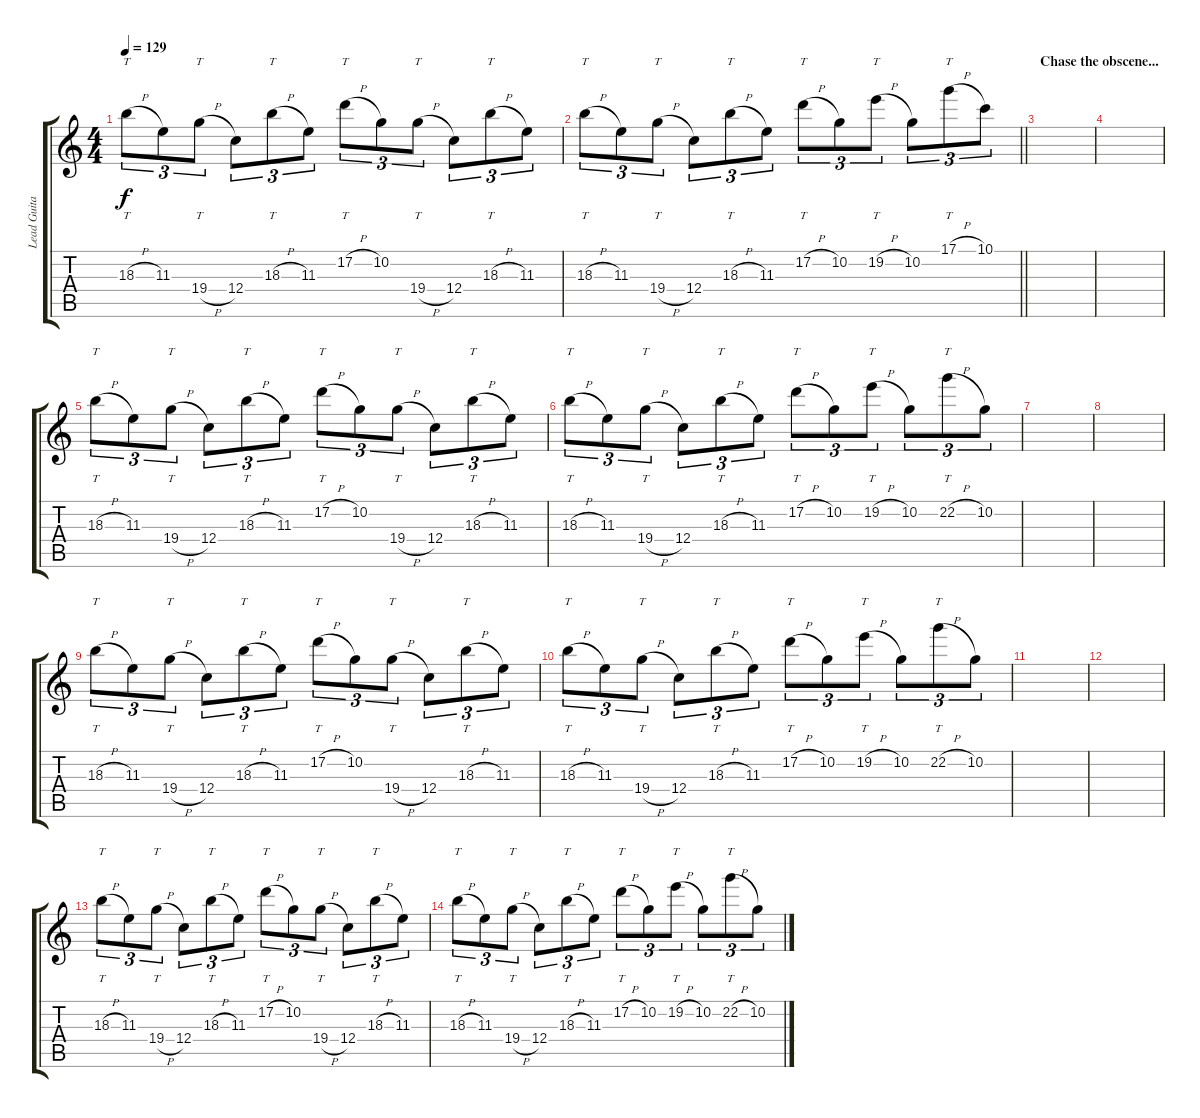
\track ("Lead Guitar 1" "Lead Guita") {instrument distortionguitar}
\staff {score tabs}
\tuning (D4 A3 F3 C3 G2 C2) {hide}
\ts (4 4)
\tempo 129
\clef g2
\ks c
18.3{h}.8{tt tu (3 2) dy f} 11.3.8{tu (3 2)} 19.4{h}.8{tt tu (3 2)} 12.4.8{tu (3 2)} 18.3{h}.8{tt tu (3 2)} 11.3.8{tu (3 2)} 17.2{h}.8{tt tu (3 2)} 10.2.8{tu (3 2)} 19.4{h}.8{tt tu (3 2)} 12.4.8{tu (3 2)} 18.3{h}.8{tt tu (3 2)} 11.3.8{tu (3 2)} |
\barLineRight lightlight
18.3{h}.8{tt tu (3 2)} 11.3.8{tu (3 2)} 19.4{h}.8{tt tu (3 2)} 12.4.8{tu (3 2)} 18.3{h}.8{tt tu (3 2)} 11.3.8{tu (3 2)} 17.2{h}.8{tt tu (3 2)} 10.2.8{tu (3 2)} 19.2{h}.8{tt tu (3 2)} 10.2.8{tu (3 2)} 17.1{h}.8{tt tu (3 2)} 10.1.8{tu (3 2)} |
\section ("" "Chase the obscene...")
|
|
18.3{h}.8{tt tu (3 2)} 11.3.8{tu (3 2)} 19.4{h}.8{tt tu (3 2)} 12.4.8{tu (3 2)} 18.3{h}.8{tt tu (3 2)} 11.3.8{tu (3 2)} 17.2{h}.8{tt tu (3 2)} 10.2.8{tu (3 2)} 19.4{h}.8{tt tu (3 2)} 12.4.8{tu (3 2)} 18.3{h}.8{tt tu (3 2)} 11.3.8{tu (3 2)} |
18.3{h}.8{tt tu (3 2)} 11.3.8{tu (3 2)} 19.4{h}.8{tt tu (3 2)} 12.4.8{tu (3 2)} 18.3{h}.8{tt tu (3 2)} 11.3.8{tu (3 2)} 17.2{h}.8{tt tu (3 2)} 10.2.8{tu (3 2)} 19.2{h}.8{tt tu (3 2)} 10.2.8{tu (3 2)} 22.2{h}.8{tt tu (3 2)} 10.2.8{tu (3 2)} |
|
|
18.3{h}.8{tt tu (3 2)} 11.3.8{tu (3 2)} 19.4{h}.8{tt tu (3 2)} 12.4.8{tu (3 2)} 18.3{h}.8{tt tu (3 2)} 11.3.8{tu (3 2)} 17.2{h}.8{tt tu (3 2)} 10.2.8{tu (3 2)} 19.4{h}.8{tt tu (3 2)} 12.4.8{tu (3 2)} 18.3{h}.8{tt tu (3 2)} 11.3.8{tu (3 2)} |
18.3{h}.8{tt tu (3 2)} 11.3.8{tu (3 2)} 19.4{h}.8{tt tu (3 2)} 12.4.8{tu (3 2)} 18.3{h}.8{tt tu (3 2)} 11.3.8{tu (3 2)} 17.2{h}.8{tt tu (3 2)} 10.2.8{tu (3 2)} 19.2{h}.8{tt tu (3 2)} 10.2.8{tu (3 2)} 22.2{h}.8{tt tu (3 2)} 10.2.8{tu (3 2)} |
|
|
18.3{h}.8{tt tu (3 2)} 11.3.8{tu (3 2)} 19.4{h}.8{tt tu (3 2)} 12.4.8{tu (3 2)} 18.3{h}.8{tt tu (3 2)} 11.3.8{tu (3 2)} 17.2{h}.8{tt tu (3 2)} 10.2.8{tu (3 2)} 19.4{h}.8{tt tu (3 2)} 12.4.8{tu (3 2)} 18.3{h}.8{tt tu (3 2)} 11.3.8{tu (3 2)} |
18.3{h}.8{tt tu (3 2)} 11.3.8{tu (3 2)} 19.4{h}.8{tt tu (3 2)} 12.4.8{tu (3 2)} 18.3{h}.8{tt tu (3 2)} 11.3.8{tu (3 2)} 17.2{h}.8{tt tu (3 2)} 10.2.8{tu (3 2)} 19.2{h}.8{tt tu (3 2)} 10.2.8{tu (3 2)} 22.2{h}.8{tt tu (3 2)} 10.2.8{tu (3 2)}
